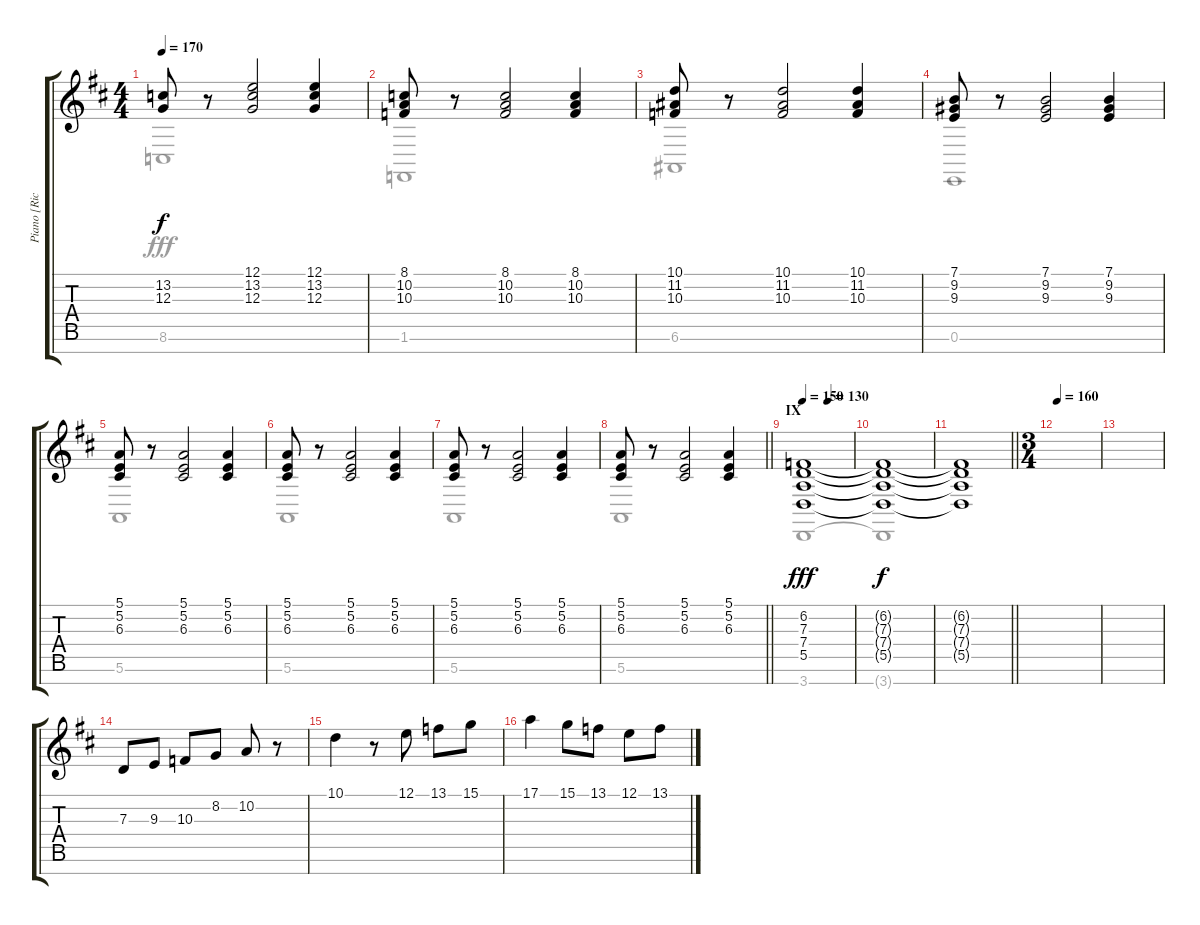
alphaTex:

\track ("Piano [Richard Wright]" "Piano [Ric") {instrument acousticgrandpiano}
\staff {score tabs}
\tuning (E4 B3 G3 D3 A2 E2 B1) {hide}
\voice
\ts (4 4)
\tempo 170
\clef g2
\ks d
(13.2 12.3).8{dy f} r.8 (12.1 13.2 12.3).2 (12.1 13.2 12.3).4 |
(8.1 10.2 10.3).8 r.8 (8.1 10.2 10.3).2 (8.1 10.2 10.3).4 |
(10.1 11.2 10.3).8 r.8 (10.1 11.2 10.3).2 (10.1 11.2 10.3).4 |
(7.1 9.2 9.3).8 r.8 (7.1 9.2 9.3).2 (7.1 9.2 9.3).4 |
(5.1 5.2 6.3).8 r.8 (5.1 5.2 6.3).2 (5.1 5.2 6.3).4 |
(5.1 5.2 6.3).8 r.8 (5.1 5.2 6.3).2 (5.1 5.2 6.3).4 |
(5.1 5.2 6.3).8 r.8 (5.1 5.2 6.3).2 (5.1 5.2 6.3).4 |
\barLineRight lightlight
(5.1 5.2 6.3).8 r.8 (5.1 5.2 6.3).2 (5.1 5.2 6.3).4 |
\section ("" "IX")
\tempo 150
\tempo (130 0.5)
(6.2 7.3 7.4 5.5).1{dy fff} |
(6.2{t} 7.3{t} 7.4{t} 5.5{t}).1{dy f} |
\barLineRight lightlight
(6.2{t} 7.3{t} 7.4{t} 5.5{t}).1 |
\ts (3 4)
\tempo 160
|
|
7.3.8{volume 16 balance 14} 9.3.8 10.3.8 8.2.8 10.2.8 r.8 |
10.1.4 r.8 12.1.8 13.1.8 15.1.8 |
17.1.4 15.1.8 13.1.8 12.1.8 13.1.8
\voice
\clef g2
\ottava regular
\simile none
\ks d
8.6.1{dy fff} |
1.6.1 |
6.6.1 |
0.6.1 |
5.6.1 |
5.6.1 |
5.6.1 |
\barLineRight lightlight
5.6.1 |
3.7.1 |
3.7{t}.1{dy f} |
\barLineRight lightlight
|
|
|
|
|
